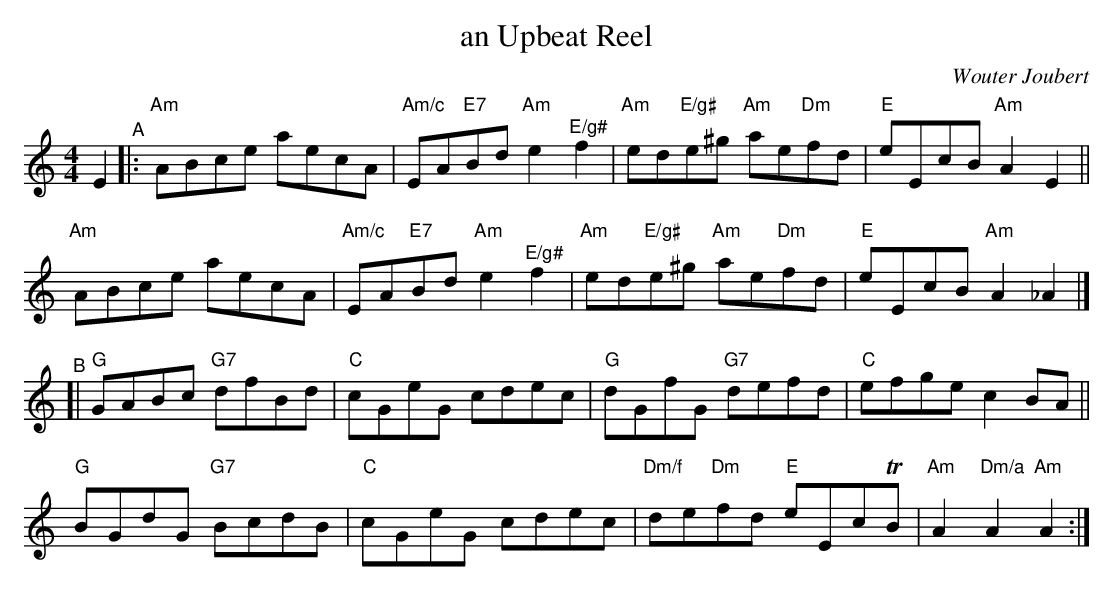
X:1
T: an Upbeat Reel
C: Wouter Joubert
M: 4/4
L: 1/8
K: Am
E2 "^A"|:\
"Am"ABce aecA | "Am/c"EA"E7"Bd "Am"e2"^E/g#"f2 |  "Am"ed"E/g#"e^g "Am"ae"Dm"fd | "E"eEcB "Am"A2E2 ||
"Am"ABce aecA | "Am/c"EA"E7"Bd "Am"e2"^E/g#"f2 |  "Am"ed"E/g#"e^g "Am"ae"Dm"fd | "E"eEcB "Am"A2_A2 |]
"^B"[|\
"G"GABc "G7"dfBd | "C"cGeG cdec | "G"dGfG "G7"defd | "C"efge c2BA ||
"G"BGdG "G7"BcdB | "C"cGeG cdec | "Dm/f"de"Dm"fd "E"eEcTB | "Am"A2"Dm/a"A2 "Am"A2 :|
